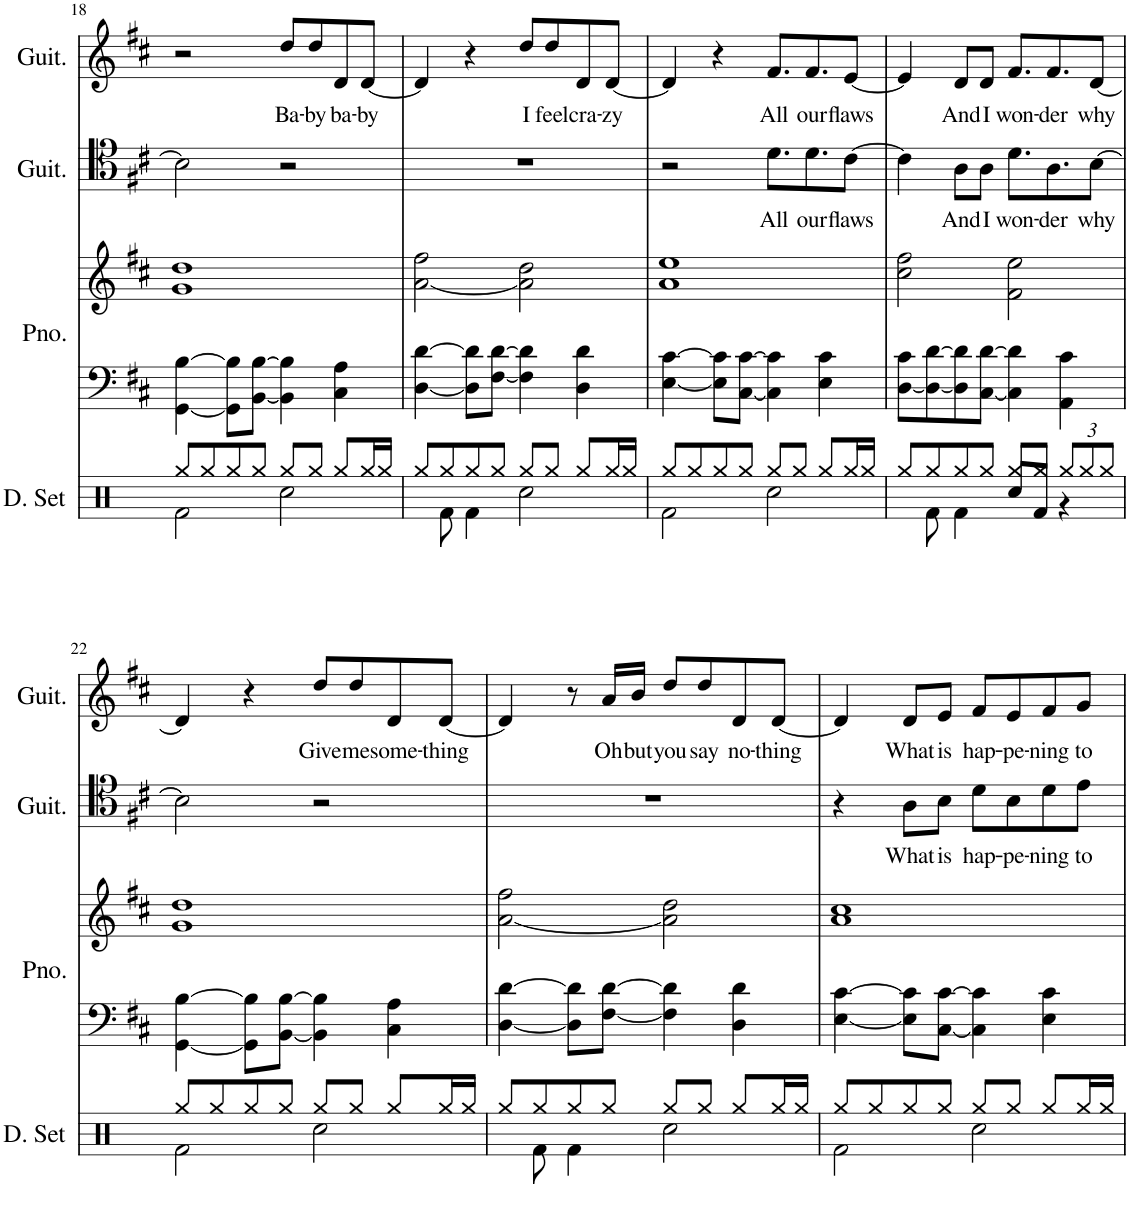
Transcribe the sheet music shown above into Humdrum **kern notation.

**kern	**kern	**kern	**kern	**text	**kern	**text
*part4	*part3	*part3	*part2	*part2	*part1	*part1
*staff5	*staff4	*staff3	*staff2	*staff2	*staff1	*staff1
*I"Drumset	*I"Piano	*	*I"Classical Guitar	*	*I"Classical Guitar	*
*I'D. Set	*I'Pno.	*	*I'Guit.	*	*I'Guit.	*
!!LO:PB:g=z
*clefX	*clefF4	*clefG2	*clefC4	*	*clefG2	*
*k[]	*k[f#c#]	*k[f#c#]	*k[f#c#]	*	*k[f#c#]	*
*M4/4	*M4/4	*M4/4	*M4/4	*	*M4/4	*
=18	=18	=18	=18	=18	=18	=18
*^	*	*	*	*	*	*
8Rgg/L	2Rf\	[4GG\ [4B\	1g 1dd	2B\]	.	2r	.
8Rgg/	.	.	.	.	.	.	.
8Rgg/	.	8GG\] 8B\]L	.	.	.	.	.
8Rgg/J	.	[8BB\ [8B\J	.	.	.	.	.
!	!	!	!	!	!	!	!LO:LY:b
8Rgg/L	2Rcc\	4BB\] 4B\]	.	2r	.	8dd/L	Ba-
!	!	!	!	!	!	!	!LO:LY:b
8Rgg/J	.	.	.	.	.	8dd/	-by
!	!	!	!	!	!	!	!LO:LY:b
8Rgg/L	.	4C#\ 4A\	.	.	.	8d/	ba-
!	!	!	!	!	!	!	!LO:LY:b
16Rgg/L	.	.	.	.	.	[8d/J	-by
16Rgg/JJ	.	.	.	.	.	.	.
=19	=19	=19	=19	=19	=19	=19	=19
8Rgg/L	8ryy	[4D\ [4d\	[2a\ 2ff#\	1r	.	4d/]	.
8Rgg/	8Rf\	.	.	.	.	.	.
8Rgg/	4Rf\	8D\] 8d\]L	.	.	.	4r	.
8Rgg/J	.	[8F#\ [8d\J	.	.	.	.	.
!	!	!	!	!	!	!	!LO:LY:b
8Rgg/L	2Rcc\	4F#\] 4d\]	2a\] 2dd\	.	.	8dd/L	I
!	!	!	!	!	!	!	!LO:LY:b
8Rgg/J	.	.	.	.	.	8dd/	feel
!	!	!	!	!	!	!	!LO:LY:b
8Rgg/L	.	4D\ 4d\	.	.	.	8d/	cra-
!	!	!	!	!	!	!	!LO:LY:b
16Rgg/L	.	.	.	.	.	[8d/J	-zy
16Rgg/JJ	.	.	.	.	.	.	.
=20	=20	=20	=20	=20	=20	=20	=20
8Rgg/L	2Rf\	[4E\ [4c#\	1a 1ee	2r	.	4d/]	.
8Rgg/	.	.	.	.	.	.	.
8Rgg/	.	8E\] 8c#\]L	.	.	.	4r	.
8Rgg/J	.	[8C#\ [8c#\J	.	.	.	.	.
!	!	!	!	!	!LO:LY:b	!	!LO:LY:b
8Rgg/L	2Rcc\	4C#\] 4c#\]	.	8.d\L	-All	8.f#/L	All
8Rgg/J	.	.	.	.	.	.	.
!	!	!	!	!	!LO:LY:b	!	!LO:LY:b
.	.	.	.	8.d\	our	8.f#/	our
8Rgg/L	.	4E\ 4c#\	.	.	.	.	.
!	!	!	!	!	!LO:LY:b	!	!LO:LY:b
16Rgg/L	.	.	.	[8c#\J	flaws	[8e/J	flaws
16Rgg/JJ	.	.	.	.	.	.	.
=21	=21	=21	=21	=21	=21	=21	=21
8Rgg/L	8ryy	[8D\ 8c#\L	2cc#\ 2ff#\	4c#\]	.	4e/]	.
8Rgg/	8Rf\	8D\_ [8d\	.	.	.	.	.
!	!	!	!	!	!LO:LY:b	!	!LO:LY:b
8Rgg/	4Rf\	8D\] 8d\]	.	8A\L	And	8d/L	And
!	!	!	!	!	!LO:LY:b	!	!LO:LY:b
8Rgg/J	.	[8C#\ [8d\J	.	8A\J	I	8d/J	I
!	!	!	!	!	!LO:LY:b	!	!LO:LY:b
8Rgg/L	8Rcc/L	4C#\] 4d\]	2f#\ 2ee\	8.d\L	won-	8.f#/L	won-
8Rgg/J	8Rf/J	.	.	.	.	.	.
!	!	!	!	!	!LO:LY:b	!	!LO:LY:b
.	.	.	.	8.A\	-der	8.f#/	-der
*Xbrackettup	*	*	*	*	*	*	*
12Rgg/L	4r	4AA\ 4c#\	.	.	.	.	.
12Rgg/	.	.	.	.	.	.	.
!	!	!	!	!	!LO:LY:b	!	!LO:LY:b
.	.	.	.	[8B\J	why	[8d/J	why
12Rgg/J	.	.	.	.	.	.	.
!!LO:LB:g=z
=22	=22	=22	=22	=22	=22	=22	=22
8Rgg/L	2Rf\	[4GG\ [4B\	1g 1dd	2B\]	.	4d/]	.
8Rgg/	.	.	.	.	.	.	.
8Rgg/	.	8GG\] 8B\]L	.	.	.	4r	.
8Rgg/J	.	[8BB\ [8B\J	.	.	.	.	.
!	!	!	!	!	!	!	!LO:LY:b
8Rgg/L	2Rcc\	4BB\] 4B\]	.	2r	.	8dd/L	Give
!	!	!	!	!	!	!	!LO:LY:b
8Rgg/J	.	.	.	.	.	8dd/	me
!	!	!	!	!	!	!	!LO:LY:b
8Rgg/L	.	4C#\ 4A\	.	.	.	8d/	some-
!	!	!	!	!	!	!	!LO:LY:b
16Rgg/L	.	.	.	.	.	[8d/J	-thing
16Rgg/JJ	.	.	.	.	.	.	.
=23	=23	=23	=23	=23	=23	=23	=23
8Rgg/L	8ryy	[4D\ [4d\	[2a\ 2ff#\	1r	.	4d/]	.
8Rgg/	8Rf\	.	.	.	.	.	.
8Rgg/	4Rf\	8D\] 8d\]L	.	.	.	8r	.
!	!	!	!	!	!	!	!LO:LY:b
8Rgg/J	.	[8F#\ [8d\J	.	.	.	16a/LL	Oh
!	!	!	!	!	!	!	!LO:LY:b
.	.	.	.	.	.	16b/JJ	but
!	!	!	!	!	!	!	!LO:LY:b
8Rgg/L	2Rcc\	4F#\] 4d\]	2a\] 2dd\	.	.	8dd/L	you
!	!	!	!	!	!	!	!LO:LY:b
8Rgg/J	.	.	.	.	.	8dd/	say
!	!	!	!	!	!	!	!LO:LY:b
8Rgg/L	.	4D\ 4d\	.	.	.	8d/	no-
!	!	!	!	!	!	!	!LO:LY:b
16Rgg/L	.	.	.	.	.	[8d/J	-thing
16Rgg/JJ	.	.	.	.	.	.	.
=24	=24	=24	=24	=24	=24	=24	=24
8Rgg/L	2Rf\	[4E\ [4c#\	1a 1cc#	4r	.	4d/]	.
8Rgg/	.	.	.	.	.	.	.
!	!	!	!	!	!LO:LY:b	!	!LO:LY:b
8Rgg/	.	8E\] 8c#\]L	.	8A\L	What	8d/L	What
!	!	!	!	!	!LO:LY:b	!	!LO:LY:b
8Rgg/J	.	[8C#\ [8c#\J	.	8B\J	is	8e/J	is
!	!	!	!	!	!LO:LY:b	!	!LO:LY:b
8Rgg/L	2Rcc\	4C#\] 4c#\]	.	8d\L	hap-	8f#/L	hap-
!	!	!	!	!	!LO:LY:b	!	!LO:LY:b
8Rgg/J	.	.	.	8B\	-pe-	8e/	-pe-
!	!	!	!	!	!LO:LY:b	!	!LO:LY:b
8Rgg/L	.	4E\ 4c#\	.	8d\	-ning	8f#/	-ning
!	!	!	!	!	!LO:LY:b	!	!LO:LY:b
16Rgg/L	.	.	.	8e\J	to	8g/J	to
16Rgg/JJ	.	.	.	.	.	.	.
*v	*v	*	*	*	*	*	*
=	=	=	=	=	=	=
*-	*-	*-	*-	*-	*-	*-
